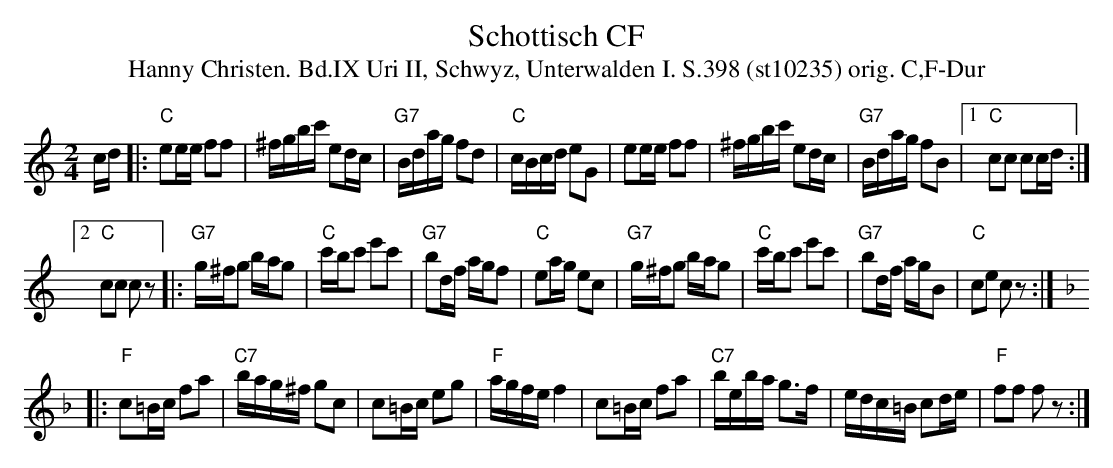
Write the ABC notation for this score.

X:1
T: Schottisch CF
T:Hanny Christen. Bd.IX Uri II, Schwyz, Unterwalden I. S.398 (st10235) orig. C,F-Dur
M:2/4
L:1/16
K:C
cd |: "C"e2ee f2f2 | ^fgbc' e2dc | "G7"Bdag f2d2 | "C"cBcd e2G2 | e2ee f2f2 | ^fgbc' e2dc | "G7"Bdag f2B2 |1 "C"c2c2 c2cd :|2
"C"c2c2 c2 z2 |: "G7"g^fg2 bag2 | "C"c'bc'2 e'2c'2 | "G7"b2df agf2 | "C"e2ag e2c2 | "G7"g^fg2 bag2 | "C"c'bc'2 e'2c'2 | "G7"b2df agB2 | "C"c2e2 c2 z2 :|
K:F
|: "F"c2=Bc f2a2 | "C7"bag^f g2c2 | c2=Bc e2g2 | "F"agfe f4 | c2=Bc f2a2 | "C7"beba g3f | edc=B c2de | "F"f2f2 f2 z2 :|
